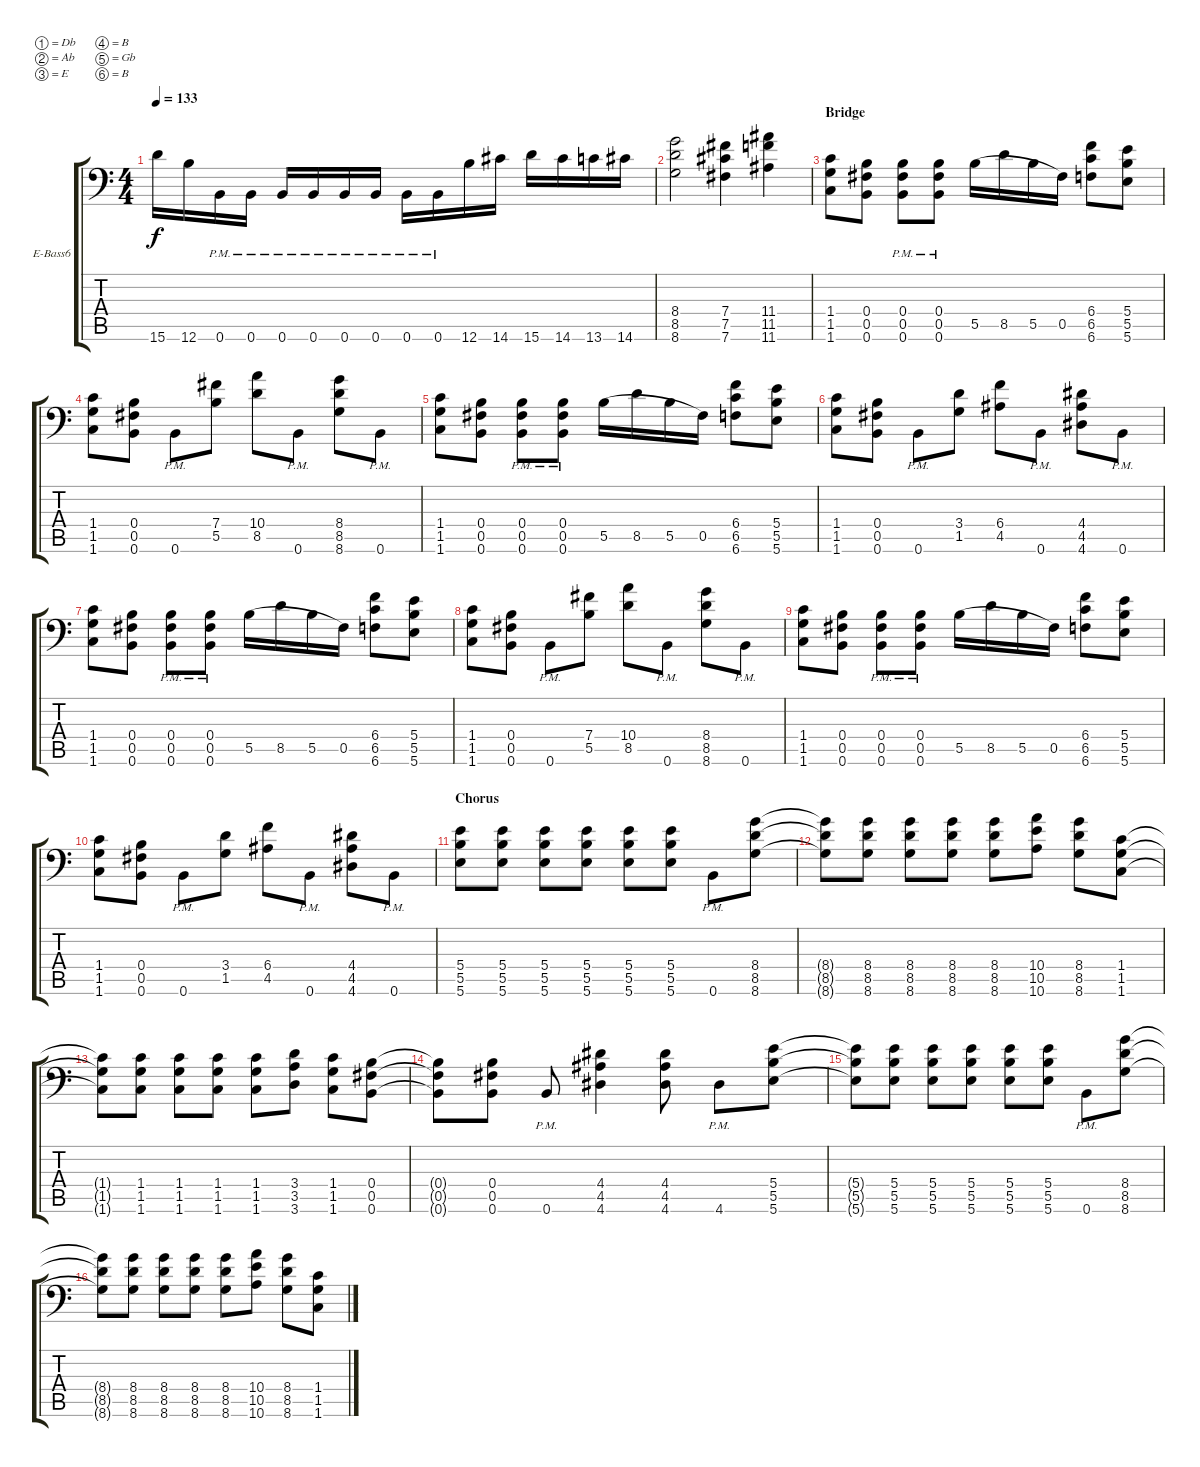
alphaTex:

\bracketExtendMode groupsimilarinstruments
\firstSystemTrackNameOrientation horizontal
\otherSystemsTrackNameOrientation horizontal
\track ("Left guitar" "E-Bass6") {instrument electricbassfinger}
\staff {score tabs}
\tuning (Db4 Ab3 E3 B2 Gb2 B1)
\ts (4 4)
\tempo 133
\clef f4
\ks c
15.6.16{dy f} 12.6.16 0.6{pm}.16 0.6{pm}.16 0.6{pm}.16 0.6{pm}.16 0.6{pm}.16 0.6{pm}.16 0.6{pm}.16 0.6{pm}.16 12.6.16 14.6.16 15.6.16 14.6.16 13.6.16 14.6.16 |
(8.4 8.5 8.6).2 (7.4 7.5 7.6).4 (11.4 11.5 11.6).4 |
\section ("" "Bridge")
(1.5 1.6 1.4).8 (0.5 0.6 0.4).8 (0.6{pm} 0.5{pm} 0.4{pm}).8 (0.6{pm} 0.5{pm} 0.4{pm}).8 5.5.16{legatoorigin} 8.5.16{legatoorigin} 5.5.16{legatoorigin} 0.5.16 (6.6 6.5 6.4).8 (5.6 5.5 5.4).8 |
(1.5 1.6 1.4).8 (0.5 0.6 0.4).8 0.6{pm}.8 (7.4 5.5).8 (10.4 8.5).8 0.6{pm}.8 (8.4 8.5 8.6).8 0.6{pm}.8 |
(1.5 1.6 1.4).8 (0.5 0.6 0.4).8 (0.6{pm} 0.5{pm} 0.4{pm}).8 (0.6{pm} 0.5{pm} 0.4{pm}).8 5.5.16{legatoorigin} 8.5.16{legatoorigin} 5.5.16{legatoorigin} 0.5.16 (6.6 6.5 6.4).8 (5.6 5.5 5.4).8 |
(1.5 1.6 1.4).8 (0.5 0.6 0.4).8 0.6{pm}.8 (3.4 1.5).8 (6.4 4.5).8 0.6{pm}.8 (4.4 4.5 4.6).8 0.6{pm}.8 |
(1.5 1.6 1.4).8 (0.5 0.6 0.4).8 (0.6{pm} 0.5{pm} 0.4{pm}).8 (0.6{pm} 0.5{pm} 0.4{pm}).8 5.5.16{legatoorigin} 8.5.16{legatoorigin} 5.5.16{legatoorigin} 0.5.16 (6.6 6.5 6.4).8 (5.6 5.5 5.4).8 |
(1.5 1.6 1.4).8 (0.5 0.6 0.4).8 0.6{pm}.8 (7.4 5.5).8 (10.4 8.5).8 0.6{pm}.8 (8.4 8.5 8.6).8 0.6{pm}.8 |
(1.5 1.6 1.4).8 (0.5 0.6 0.4).8 (0.6{pm} 0.5{pm} 0.4{pm}).8 (0.6{pm} 0.5{pm} 0.4{pm}).8 5.5.16{legatoorigin} 8.5.16{legatoorigin} 5.5.16{legatoorigin} 0.5.16 (6.6 6.5 6.4).8 (5.6 5.5 5.4).8 |
(1.5 1.6 1.4).8 (0.5 0.6 0.4).8 0.6{pm}.8 (3.4 1.5).8 (6.4 4.5).8 0.6{pm}.8 (4.4 4.5 4.6).8 0.6{pm}.8 |
\section ("" "Chorus")
(5.4 5.5 5.6).8 (5.4 5.5 5.6).8 (5.4 5.5 5.6).8 (5.4 5.5 5.6).8 (5.4 5.5 5.6).8 (5.4 5.5 5.6).8 0.6{pm}.8 (8.4 8.5 8.6).8 |
(8.4{t} 8.6{t} 8.5{t}).8 (8.4 8.5 8.6).8 (8.4 8.5 8.6).8 (8.4 8.5 8.6).8 (8.4 8.5 8.6).8 (10.4 10.5 10.6).8 (8.4 8.5 8.6).8 (1.4 1.5 1.6).8 |
(1.4{t} 1.5{t} 1.6{t}).8 (1.4 1.5 1.6).8 (1.4 1.5 1.6).8 (1.4 1.5 1.6).8 (1.4 1.5 1.6).8 (3.4 3.5 3.6).8 (1.4 1.5 1.6).8 (0.4 0.5 0.6).8 |
(0.4{t} 0.5{t} 0.6{t}).8 (0.4 0.5 0.6).8 0.6{pm}.8 (4.4 4.5 4.6).4 (4.4 4.5 4.6).8 4.6{pm}.8 (5.4 5.5 5.6).8 |
(5.4{t} 5.5{t} 5.6{t}).8 (5.4 5.5 5.6).8 (5.4 5.5 5.6).8 (5.4 5.5 5.6).8 (5.4 5.5 5.6).8 (5.4 5.5 5.6).8 0.6{pm}.8 (8.4 8.5 8.6).8 |
(8.4{t} 8.5{t} 8.6{t}).8 (8.4 8.5 8.6).8 (8.4 8.5 8.6).8 (8.4 8.5 8.6).8 (8.4 8.5 8.6).8 (10.4 10.5 10.6).8 (8.4 8.5 8.6).8 (1.4 1.5 1.6).8
